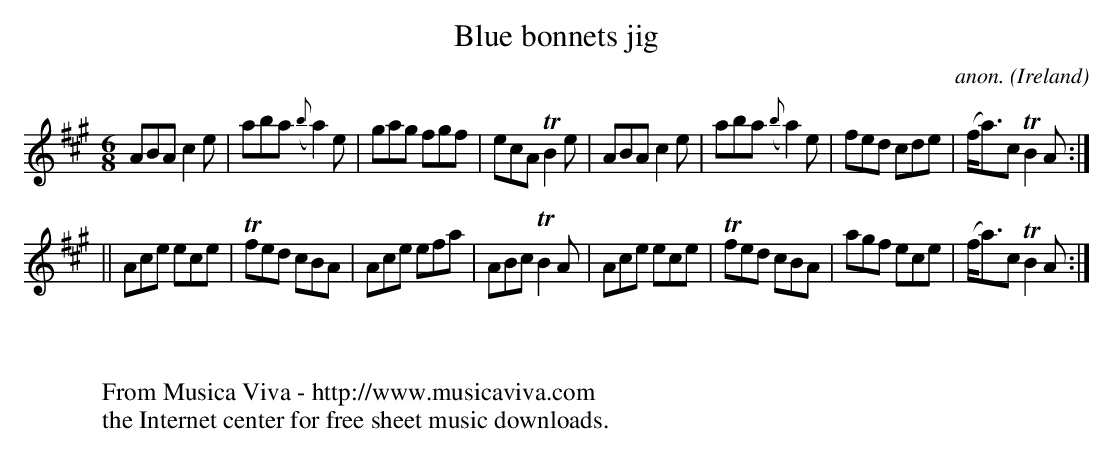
X:1
T:Blue bonnets jig
C:anon.
O:Ireland
m:Tn = (3n/o/n/
m:Tn2 = (3n/o/n/ m/n/
M:6/8
L:1/8
K:A
ABA c2e|aba ({b}a2)e|gag fgf|ecA TB2e|ABA c2e|aba ({b}a2)e|fed cde|(f<a)c TB2A:|
||Ace ece|Tfed cBA|Ace efa|ABc TB2A|Ace ece|Tfed cBA|agf ece|(f<a)c TB2A:|
W:
W:
W: From Musica Viva - http://www.musicaviva.com
W: the Internet center for free sheet music downloads.
